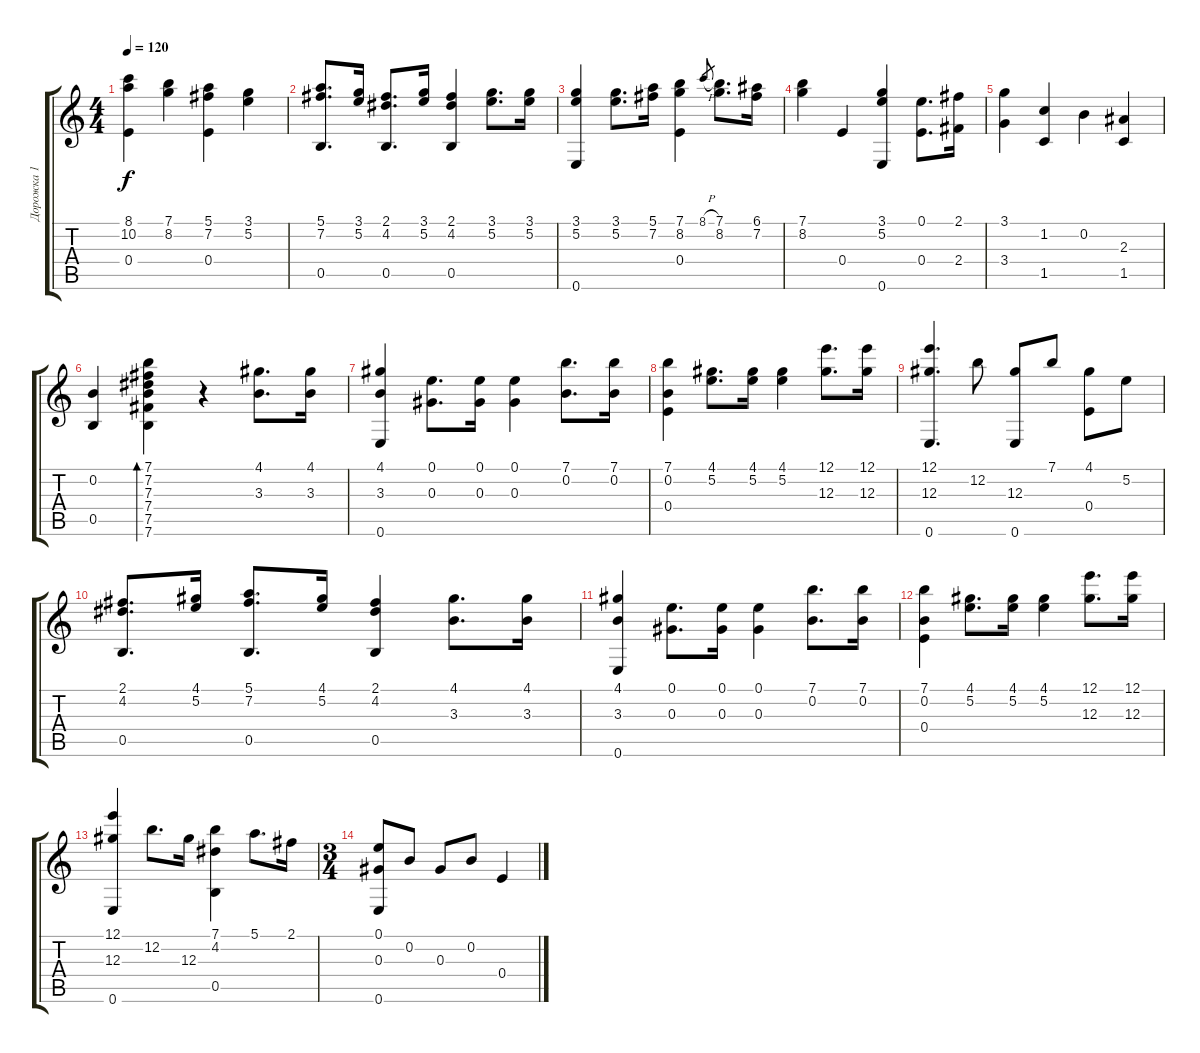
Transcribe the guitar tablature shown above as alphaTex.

\track ("Дорожка 1" "Дорожка 1") {instrument acousticguitarnylon}
\staff {score tabs}
\tuning (E4 B3 Ab3 E3 B2 E2) {hide}
\ts (4 4)
\tempo 120
\clef g2
\ks c
(8.1 10.2 0.4).4{dy f} (7.1 8.2).4 (5.1 7.2 0.4).4 (3.1 5.2).4 |
(5.1 7.2 0.5).8{d} (3.1 5.2).16 (2.1 4.2 0.5).8{d} (3.1 5.2).16 (2.1 4.2 0.5).4 (3.1 5.2).8{d} (3.1 5.2).16 |
(3.1 5.2 0.6).4 (3.1 5.2).8{d} (5.1 7.2).16 (7.1 8.2 0.4).4 8.1{h}.8{gr} (7.1 8.2).8{d} (6.1 7.2).16 |
(7.1 8.2).4 0.4.4 (3.1 5.2 0.6).4 (0.1 0.4).8{d} (2.1 2.4).16 |
(3.1 3.4).4 (1.2 1.5).4 0.2.4 (2.3 1.5).4 |
(0.2 0.5).4 (7.1 7.2 7.3 7.4 7.5 7.6).4{bd 60} r.4 (4.1 3.3).8{d} (4.1 3.3).16 |
(4.1 3.3 0.6).4 (0.1 0.3).8{d} (0.1 0.3).16 (0.1 0.3).4 (7.1 0.2).8{d} (7.1 0.2).16 |
(7.1 0.2 0.4).4 (4.1 5.2).8{d} (4.1 5.2).16 (4.1 5.2).4 (12.1 12.3).8{d} (12.1 12.3).16 |
(12.1 12.3 0.6).4{d} 12.2.8 (12.3 0.6).8 7.1.8 (4.1 0.4).8 5.2.8 |
(2.1 4.2 0.5).8{d} (4.1 5.2).16 (5.1 7.2 0.5).8{d} (4.1 5.2).16 (2.1 4.2 0.5).4 (4.1 3.3).8{d} (4.1 3.3).16 |
(4.1 3.3 0.6).4 (0.1 0.3).8{d} (0.1 0.3).16 (0.1 0.3).4 (7.1 0.2).8{d} (7.1 0.2).16 |
(7.1 0.2 0.4).4 (4.1 5.2).8{d} (4.1 5.2).16 (4.1 5.2).4 (12.1 12.3).8{d} (12.1 12.3).16 |
(12.1 12.3 0.6).4 12.2.8{d} 12.3.16 (7.1 4.2 0.5).4 5.1.8{d} 2.1.16 |
\ts (3 4)
(0.1 0.3 0.6).8 0.2.8 0.3.8 0.2.8 0.4.4
